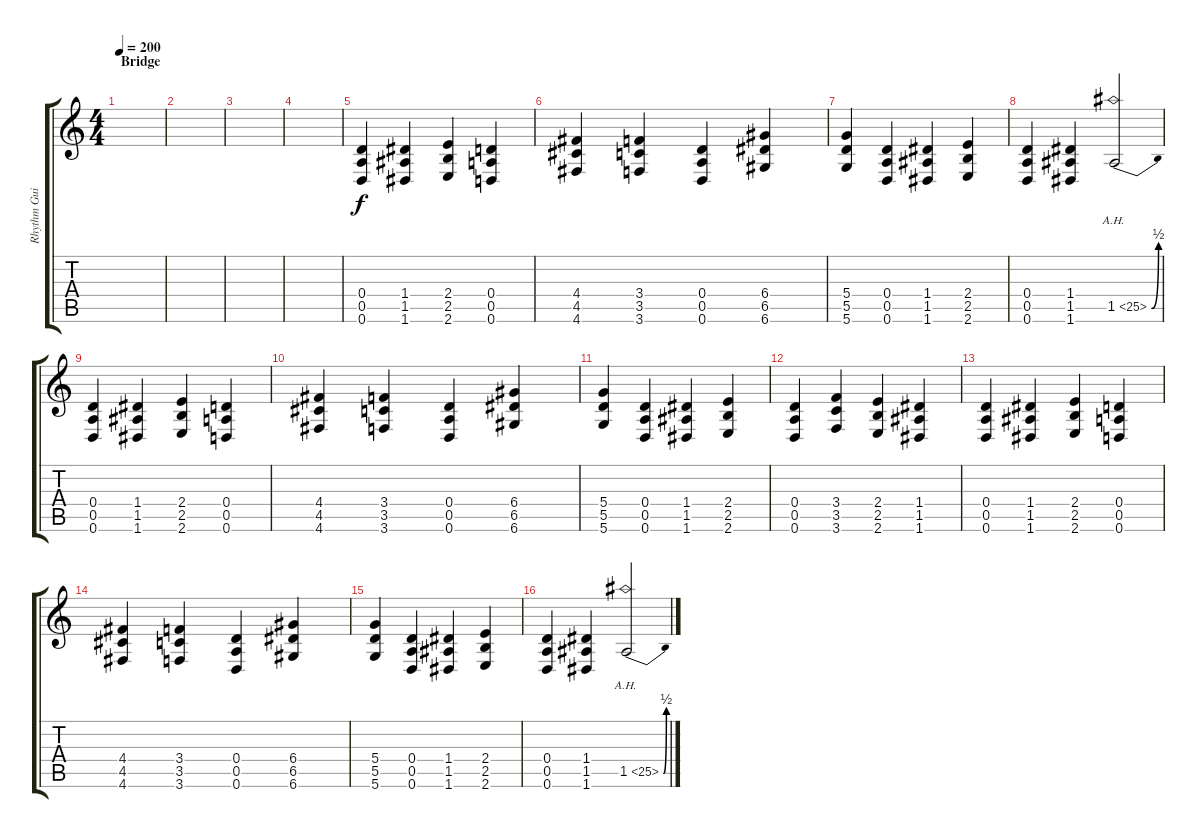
\track ("Rhythm Guitar" "Rhythm Gui") {instrument distortionguitar}
\staff {score tabs}
\tuning (E4 B3 G3 D3 A2 D2) {hide}
\ts (4 4)
\section ("" "Bridge")
\tempo 200
\clef g2
\ks c
|
|
|
|
(0.4 0.5 0.6).4 (1.4 1.5 1.6).4 (2.4 2.5 2.6).4 (0.4 0.5 0.6).4 |
(4.4 4.5 4.6).4 (3.4 3.5 3.6).4 (0.4 0.5 0.6).4 (6.4 6.5 6.6).4 |
(5.4 5.5 5.6).4 (0.4 0.5 0.6).4 (1.4 1.5 1.6).4 (2.4 2.5 2.6).4 |
(0.4 0.5 0.6).4 (1.4 1.5 1.6).4 1.5{be (bend 0 0 60 2) ah 24}.2 |
(0.4 0.5 0.6).4 (1.4 1.5 1.6).4 (2.4 2.5 2.6).4 (0.4 0.5 0.6).4 |
(4.4 4.5 4.6).4 (3.4 3.5 3.6).4 (0.4 0.5 0.6).4 (6.4 6.5 6.6).4 |
(5.4 5.5 5.6).4 (0.4 0.5 0.6).4 (1.4 1.5 1.6).4 (2.4 2.5 2.6).4 |
(0.4 0.5 0.6).4 (3.4 3.5 3.6).4 (2.4 2.5 2.6).4 (1.4 1.5 1.6).4 |
(0.4 0.5 0.6).4 (1.4 1.5 1.6).4 (2.4 2.5 2.6).4 (0.4 0.5 0.6).4 |
(4.4 4.5 4.6).4 (3.4 3.5 3.6).4 (0.4 0.5 0.6).4 (6.4 6.5 6.6).4 |
(5.4 5.5 5.6).4 (0.4 0.5 0.6).4 (1.4 1.5 1.6).4 (2.4 2.5 2.6).4 |
(0.4 0.5 0.6).4 (1.4 1.5 1.6).4 1.5{be (bend 0 0 60 2) ah 24}.2
